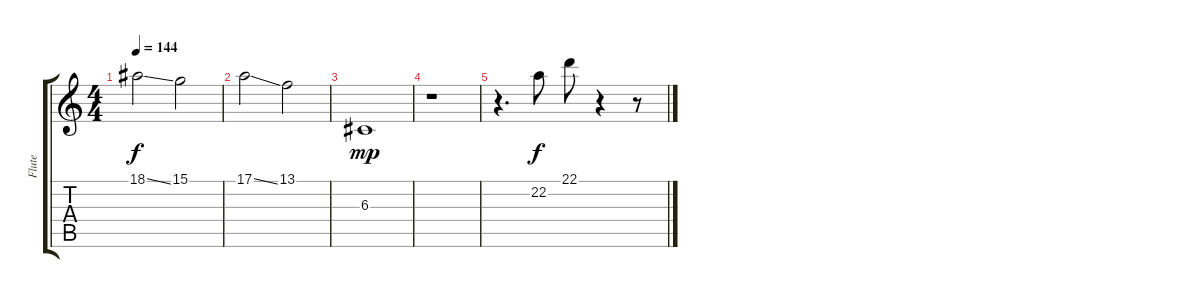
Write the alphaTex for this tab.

\track ("Flute" "Flute") {instrument flute}
\staff {score tabs}
\tuning (E4 B3 G3 D3 A2 E2) {hide}
\ts (4 4)
\tempo 144
\clef g2
\ks c
18.1{ss}.2{dy f} 15.1.2 |
17.1{ss}.2 13.1.2 |
6.3.1{dy mp} |
r.1 |
r.4{d} 22.2.8{dy f} 22.1.8 r.4 r.8
